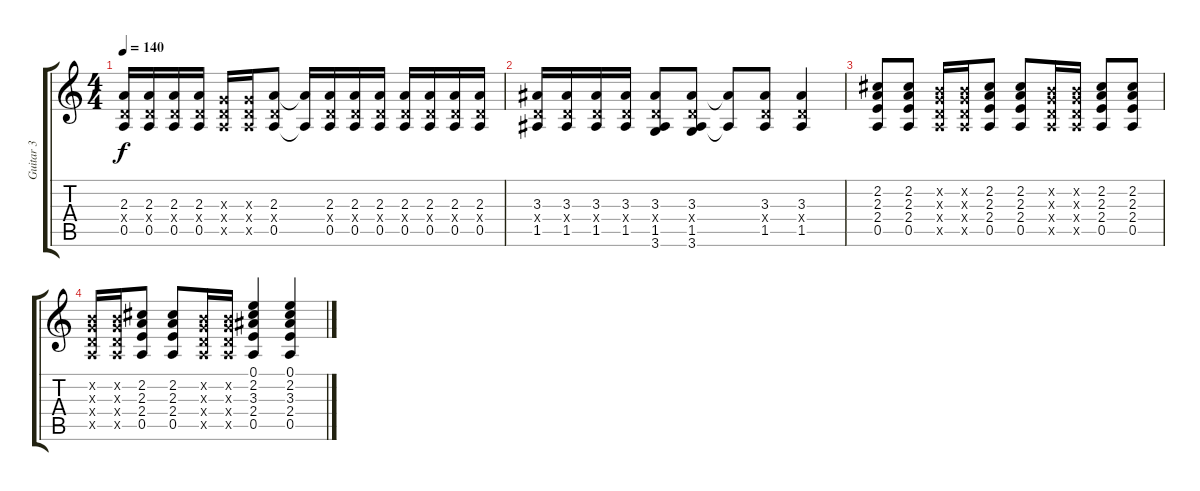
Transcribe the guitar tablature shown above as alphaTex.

\track ("Guitar 3" "Guitar 3") {instrument distortionguitar}
\staff {score tabs}
\tuning (E4 B3 G3 D3 A2 E2) {hide}
\ts (4 4)
\tempo 140
\clef g2
\ks c
(2.3 0.4{x} 0.5).16{dy f} (2.3 0.4{x} 0.5).16 (2.3 0.4{x} 0.5).16 (2.3 0.4{x} 0.5).16 (0.3{x} 0.4{x} 0.5{x}).16 (0.3{x} 0.4{x} 0.5{x}).16 (2.3 0.4{x} 0.5).8 (2.3{t} 0.5{t}).16 (2.3 0.4{x} 0.5).16 (2.3 0.4{x} 0.5).16 (2.3 0.4{x} 0.5).16 (2.3 0.4{x} 0.5).16 (2.3 0.4{x} 0.5).16 (2.3 0.4{x} 0.5).16 (2.3 0.4{x} 0.5).16 |
(3.3 0.4{x} 1.5).16 (3.3 0.4{x} 1.5).16 (3.3 0.4{x} 1.5).16 (3.3 0.4{x} 1.5).16 (3.3 0.4{x} 1.5 3.6).8 (3.3 0.4{x} 1.5 3.6).8 (3.3{t} 1.5{t}).8 (3.3 0.4{x} 1.5).8 (3.3 0.4{x} 1.5).4 |
(2.2 2.3 2.4 0.5).8 (2.2 2.3 2.4 0.5).8 (0.2{x} 0.3{x} 0.4{x} 0.5{x}).16 (0.2{x} 0.3{x} 0.4{x} 0.5{x}).16 (2.2 2.3 2.4 0.5).8 (2.2 2.3 2.4 0.5).8 (0.2{x} 0.3{x} 0.4{x} 0.5{x}).16 (0.2{x} 0.3{x} 0.4{x} 0.5{x}).16 (2.2 2.3 2.4 0.5).8 (2.2 2.3 2.4 0.5).8 |
(0.2{x} 0.3{x} 0.4{x} 0.5{x}).16 (0.2{x} 0.3{x} 0.4{x} 0.5{x}).16 (2.2 2.3 2.4 0.5).8 (2.2 2.3 2.4 0.5).8 (0.2{x} 0.3{x} 0.4{x} 0.5{x}).16 (0.2{x} 0.3{x} 0.4{x} 0.5{x}).16 (0.1 2.2 3.3 2.4 0.5).4 (0.1 2.2 3.3 2.4 0.5).4
